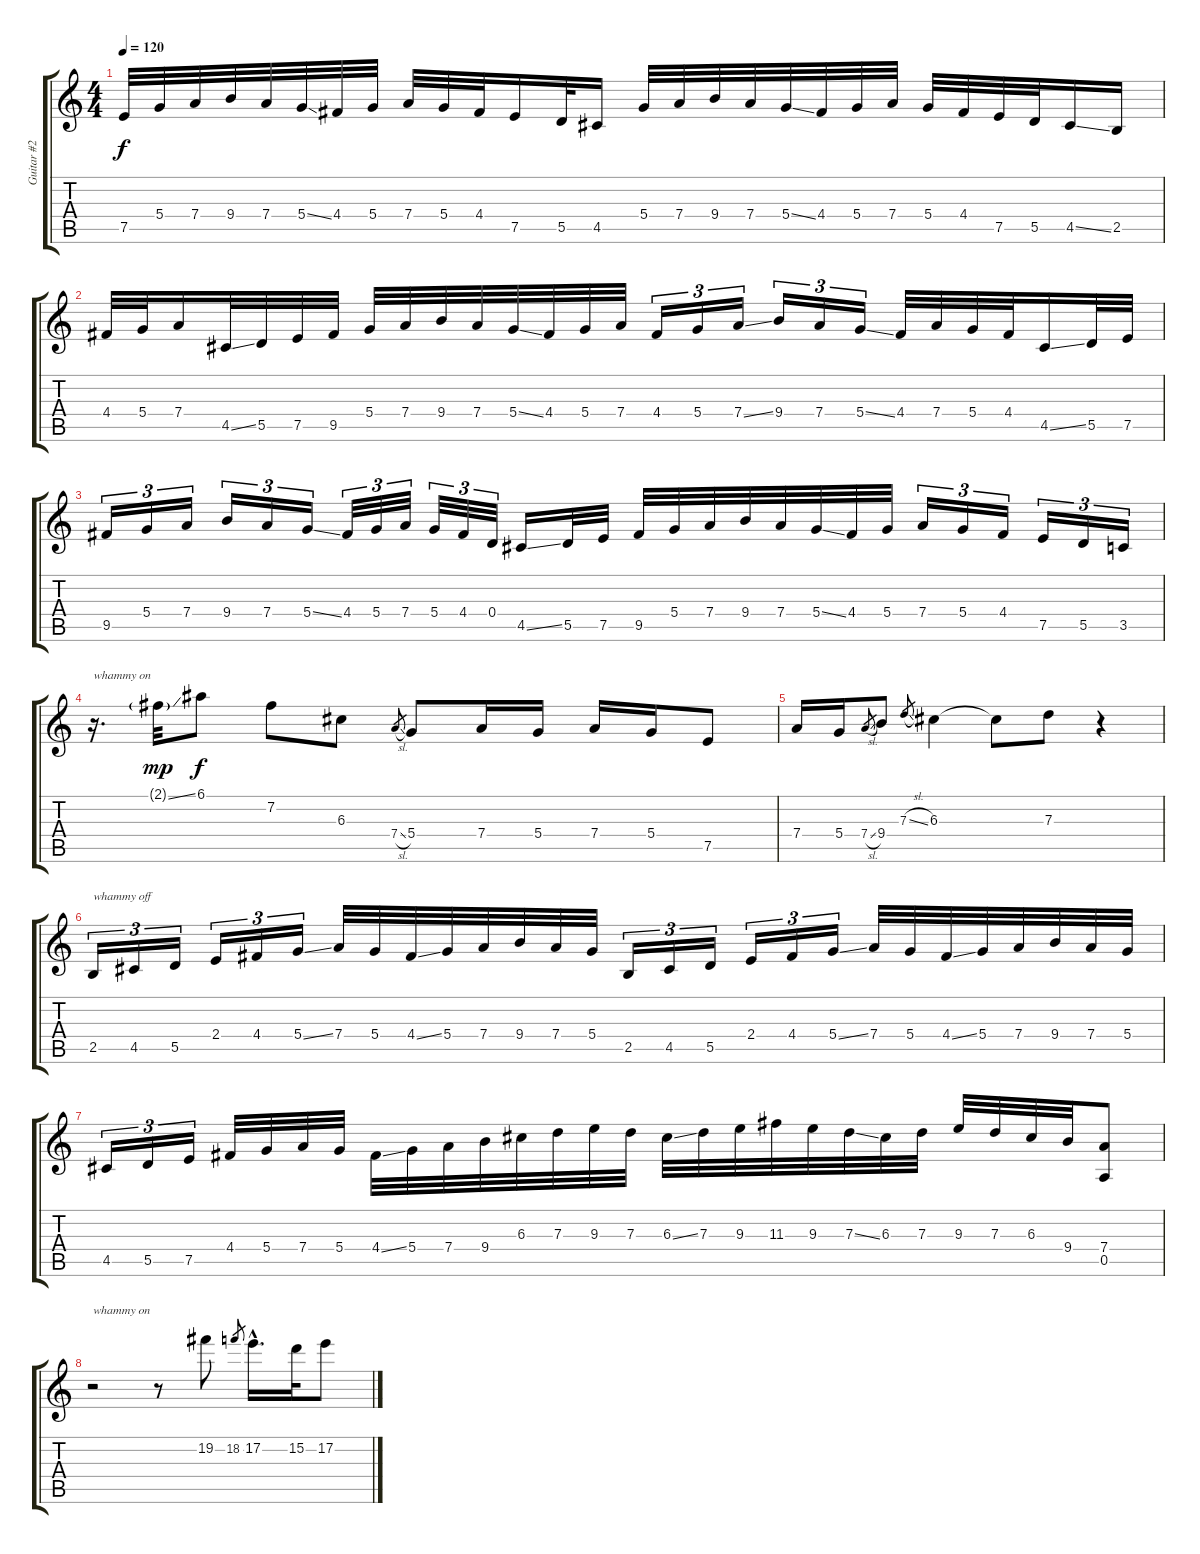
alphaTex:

\track ("Guitar #2" "Guitar #2") {instrument distortionguitar}
\staff {score tabs}
\tuning (E4 B3 G3 D3 A2 E2) {hide}
\ts (4 4)
\tempo 120
\clef g2
\ks c
7.5.32{dy f} 5.4.32 7.4.32 9.4.32 7.4.32 5.4{ss}.32 4.4.32 5.4.32 7.4.32 5.4.32 4.4.32 7.5.16 5.5.32 4.5.16 5.4.32 7.4.32 9.4.32 7.4.32 5.4{ss}.32 4.4.32 5.4.32 7.4.32 5.4.32 4.4.32 7.5.32 5.5.32 4.5{ss}.16 2.5.16 |
4.4.32 5.4.32 7.4.16 4.5{ss}.32 5.5.32 7.5.32 9.5.32 5.4.32 7.4.32 9.4.32 7.4.32 5.4{ss}.32 4.4.32 5.4.32 7.4.32 4.4.16{tu (3 2)} 5.4.16{tu (3 2)} 7.4{ss}.16{tu (3 2)} 9.4.16{tu (3 2)} 7.4.16{tu (3 2)} 5.4{ss}.16{tu (3 2)} 4.4.32 7.4.32 5.4.32 4.4.32 4.5{ss}.16 5.5.32 7.5.32 |
9.5.16{tu (3 2)} 5.4.16{tu (3 2)} 7.4.16{tu (3 2)} 9.4.16{tu (3 2)} 7.4.16{tu (3 2)} 5.4{ss}.16{tu (3 2)} 4.4.32{tu (3 2)} 5.4.32{tu (3 2)} 7.4.32{tu (3 2)} 5.4.32{tu (3 2)} 4.4.32{tu (3 2)} 0.4.32{tu (3 2)} 4.5{ss}.16 5.5.32 7.5.32 9.5.32 5.4.32 7.4.32 9.4.32 7.4.32 5.4{ss}.32 4.4.32 5.4.32 7.4.16{tu (3 2)} 5.4.16{tu (3 2)} 4.4.16{tu (3 2)} 7.5.16{tu (3 2)} 5.5.16{tu (3 2)} 3.5.16{tu (3 2)} |
r.16{d txt "whammy on"} 2.1{ss g}.32{dy mp} 6.1.8{dy f} 7.2.8 6.3.8 7.4{sl}.8{gr} 5.4.8 7.4.16 5.4.16 7.4.16 5.4.16 7.5.8 |
7.4.16 5.4.16 7.4{sl}.8{gr} 9.4.8 7.3{sl}.8{gr} 6.3.4 6.3{t}.8 7.3.8 r.4 |
2.5.16{tu (3 2) txt "whammy off"} 4.5.16{tu (3 2)} 5.5.16{tu (3 2)} 2.4.16{tu (3 2)} 4.4.16{tu (3 2)} 5.4{ss}.16{tu (3 2)} 7.4.32 5.4.32 4.4{ss}.32 5.4.32 7.4.32 9.4.32 7.4.32 5.4.32 2.5.16{tu (3 2)} 4.5.16{tu (3 2)} 5.5.16{tu (3 2)} 2.4.16{tu (3 2)} 4.4.16{tu (3 2)} 5.4{ss}.16{tu (3 2)} 7.4.32 5.4.32 4.4{ss}.32 5.4.32 7.4.32 9.4.32 7.4.32 5.4.32 |
4.5.16{tu (3 2)} 5.5.16{tu (3 2)} 7.5.16{tu (3 2)} 4.4.32 5.4.32 7.4.32 5.4.32 4.4{ss}.32 5.4.32 7.4.32 9.4.32 6.3.32 7.3.32 9.3.32 7.3.32 6.3{ss}.32 7.3.32 9.3.32 11.3.32 9.3.32 7.3{ss}.32 6.3.32 7.3.32 9.3.32 7.3.32 6.3.32 9.4.32 (7.4 0.5).8 |
r.2{txt "whammy on"} r.8 19.2.8 18.2.8{gr} 17.2{hac}.16{d} 15.2.32 17.2.8
